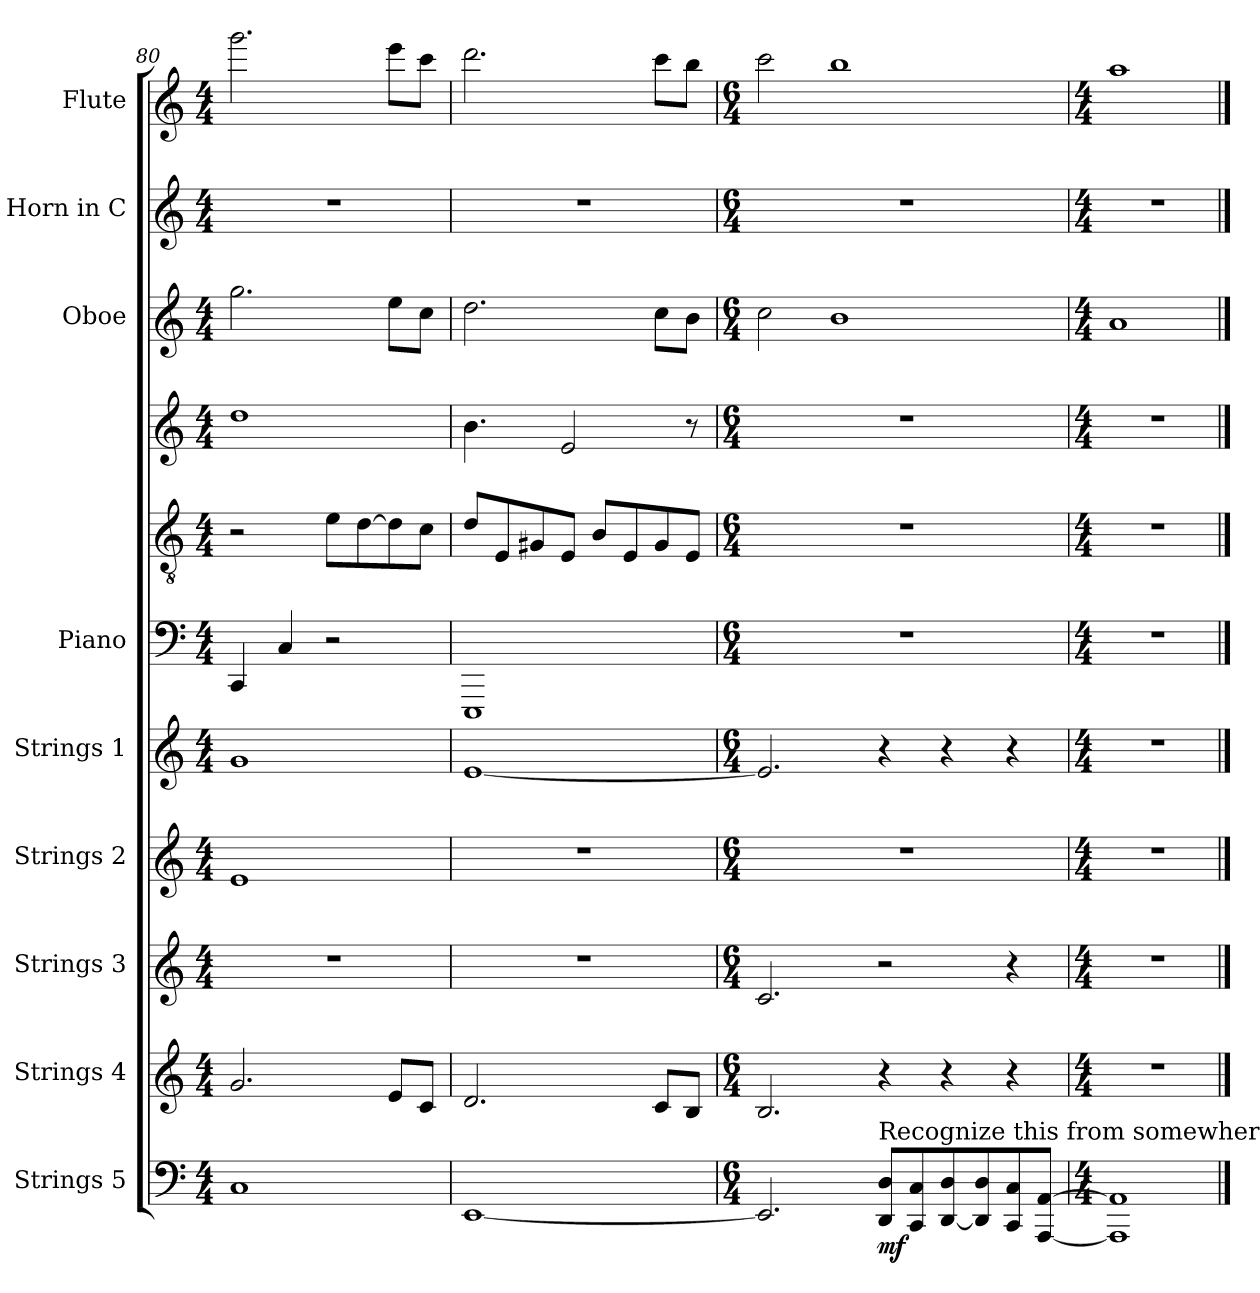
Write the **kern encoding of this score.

**kern	**dynam	**kern	**kern	**kern	**kern	**kern	**kern	**kern	**kern	**kern	**kern
*part9	*part9	*part8	*part7	*part6	*part5	*part4	*part4	*part4	*part3	*part2	*part1
*staff11	*staff11	*staff10	*staff9	*staff8	*staff7	*staff6	*staff5	*staff4	*staff3	*staff2	*staff1
*I"Strings 5	*	*I"Strings 4	*I"Strings 3	*I"Strings 2	*I"Strings 1	*I"Piano	*	*	*I"Oboe	*I"Horn in C	*I"Flute
*I'St. 5	*	*I'St. 4	*I'St. 3	*I'St. 2	*I'St. 1	*I'Pno.	*	*	*I'Ob.	*	*I'Fl.
*clefF4	*	*clefG2	*clefG2	*clefG2	*clefG2	*clefF4	*clefGv2	*clefG2	*clefG2	*clefG2	*clefG2
*	*	*	*	*	*	*	*	*	*	*ITrd7c12	*
*k[]	*	*k[]	*k[]	*k[]	*k[]	*k[]	*k[]	*k[]	*k[]	*k[]	*k[]
*M4/4	*	*M4/4	*M4/4	*M4/4	*M4/4	*M4/4	*M4/4	*M4/4	*M4/4	*M4/4	*M4/4
=80	=80	=80	=80	=80	=80	=80	=80	=80	=80	=80	=80
1C	.	2.g/	1r	1e	1g	4CC/	2r	1dd	2.gg\	1r	2.ggg\
.	.	.	.	.	.	4C/	.	.	.	.	.
.	.	.	.	.	.	2r	8e\L	.	.	.	.
.	.	.	.	.	.	.	[8d\	.	.	.	.
.	.	8e/L	.	.	.	.	8d\]	.	8ee\L	.	8eee\L
.	.	8c/J	.	.	.	.	8c\J	.	8cc\J	.	8ccc\J
=81	=81	=81	=81	=81	=81	=81	=81	=81	=81	=81	=81
[1EE	.	2.d/	1r	1r	[1e	1EEE	8d/L	4.b\	2.dd\	1r	2.ddd\
.	.	.	.	.	.	.	8E/	.	.	.	.
.	.	.	.	.	.	.	8G#X/	.	.	.	.
.	.	.	.	.	.	.	8E/J	2e/	.	.	.
.	.	.	.	.	.	.	8B/L	.	.	.	.
.	.	.	.	.	.	.	8E/	.	.	.	.
.	.	8c/L	.	.	.	.	8G#/	.	8cc\L	.	8ccc\L
.	.	8B/J	.	.	.	.	8E/J	8r	8b\J	.	8bb\J
!!LO:PB:g=z
=82	=82	=82	=82	=82	=82	=82	=82	=82	=82	=82	=82
*M6/4	*	*M6/4	*M6/4	*M6/4	*M6/4	*M6/4	*M6/4	*M6/4	*M6/4	*M6/4	*M6/4
2.EE/]	.	2.B/	2.c/	1.r	2.e/]	1.r	1.r	1.r	2cc\	1.r	2ccc\
.	.	.	.	.	.	.	.	.	1b	.	1bb
!LO:TX:a:t=Recognize this from somewhere? This is the same ending as Footprint in Stone.	!	!	!	!	!	!	!	!	!	!	!
!	!LO:DY:b	!	!	!	!	!	!	!	!	!	!
8DD/ 8D/L	mf	4r	2r	.	4r	.	.	.	.	.	.
8CC/ 8C/	.	.	.	.	.	.	.	.	.	.	.
[8DD/ 8D/	.	4r	.	.	4r	.	.	.	.	.	.
8DD/] 8D/	.	.	.	.	.	.	.	.	.	.	.
8CC/ 8C/	.	4r	4r	.	4r	.	.	.	.	.	.
[8AAA/ [8AA/J	.	.	.	.	.	.	.	.	.	.	.
=83	=83	=83	=83	=83	=83	=83	=83	=83	=83	=83	=83
*M4/4	*	*M4/4	*M4/4	*M4/4	*M4/4	*M4/4	*M4/4	*M4/4	*M4/4	*M4/4	*M4/4
1AAA] 1AA]	.	1r	1r	1r	1r	1r	1r	1r	1a	1r	1aa
==	==	==	==	==	==	==	==	==	==	==	==
*-	*-	*-	*-	*-	*-	*-	*-	*-	*-	*-	*-
